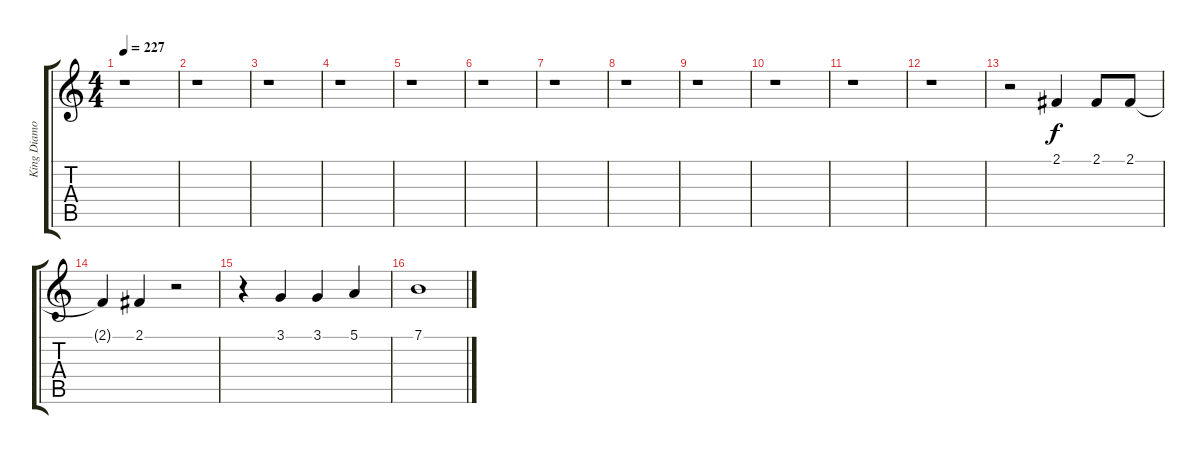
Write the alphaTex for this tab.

\track ("King Diamond " "King Diamo") {instrument brasssection}
\staff {score tabs}
\tuning (E4 B3 G3 D3 A2 E2) {hide}
\ts (4 4)
\tempo 227
\clef g2
\ks c
r.1{dy f} |
r.1 |
r.1 |
r.1 |
r.1 |
r.1 |
r.1 |
r.1 |
r.1 |
r.1 |
r.1 |
r.1 |
r.2 2.1.4 2.1.8 2.1.8 |
2.1{t}.4 2.1.4 r.2 |
r.4 3.1.4 3.1.4 5.1.4 |
7.1.1
